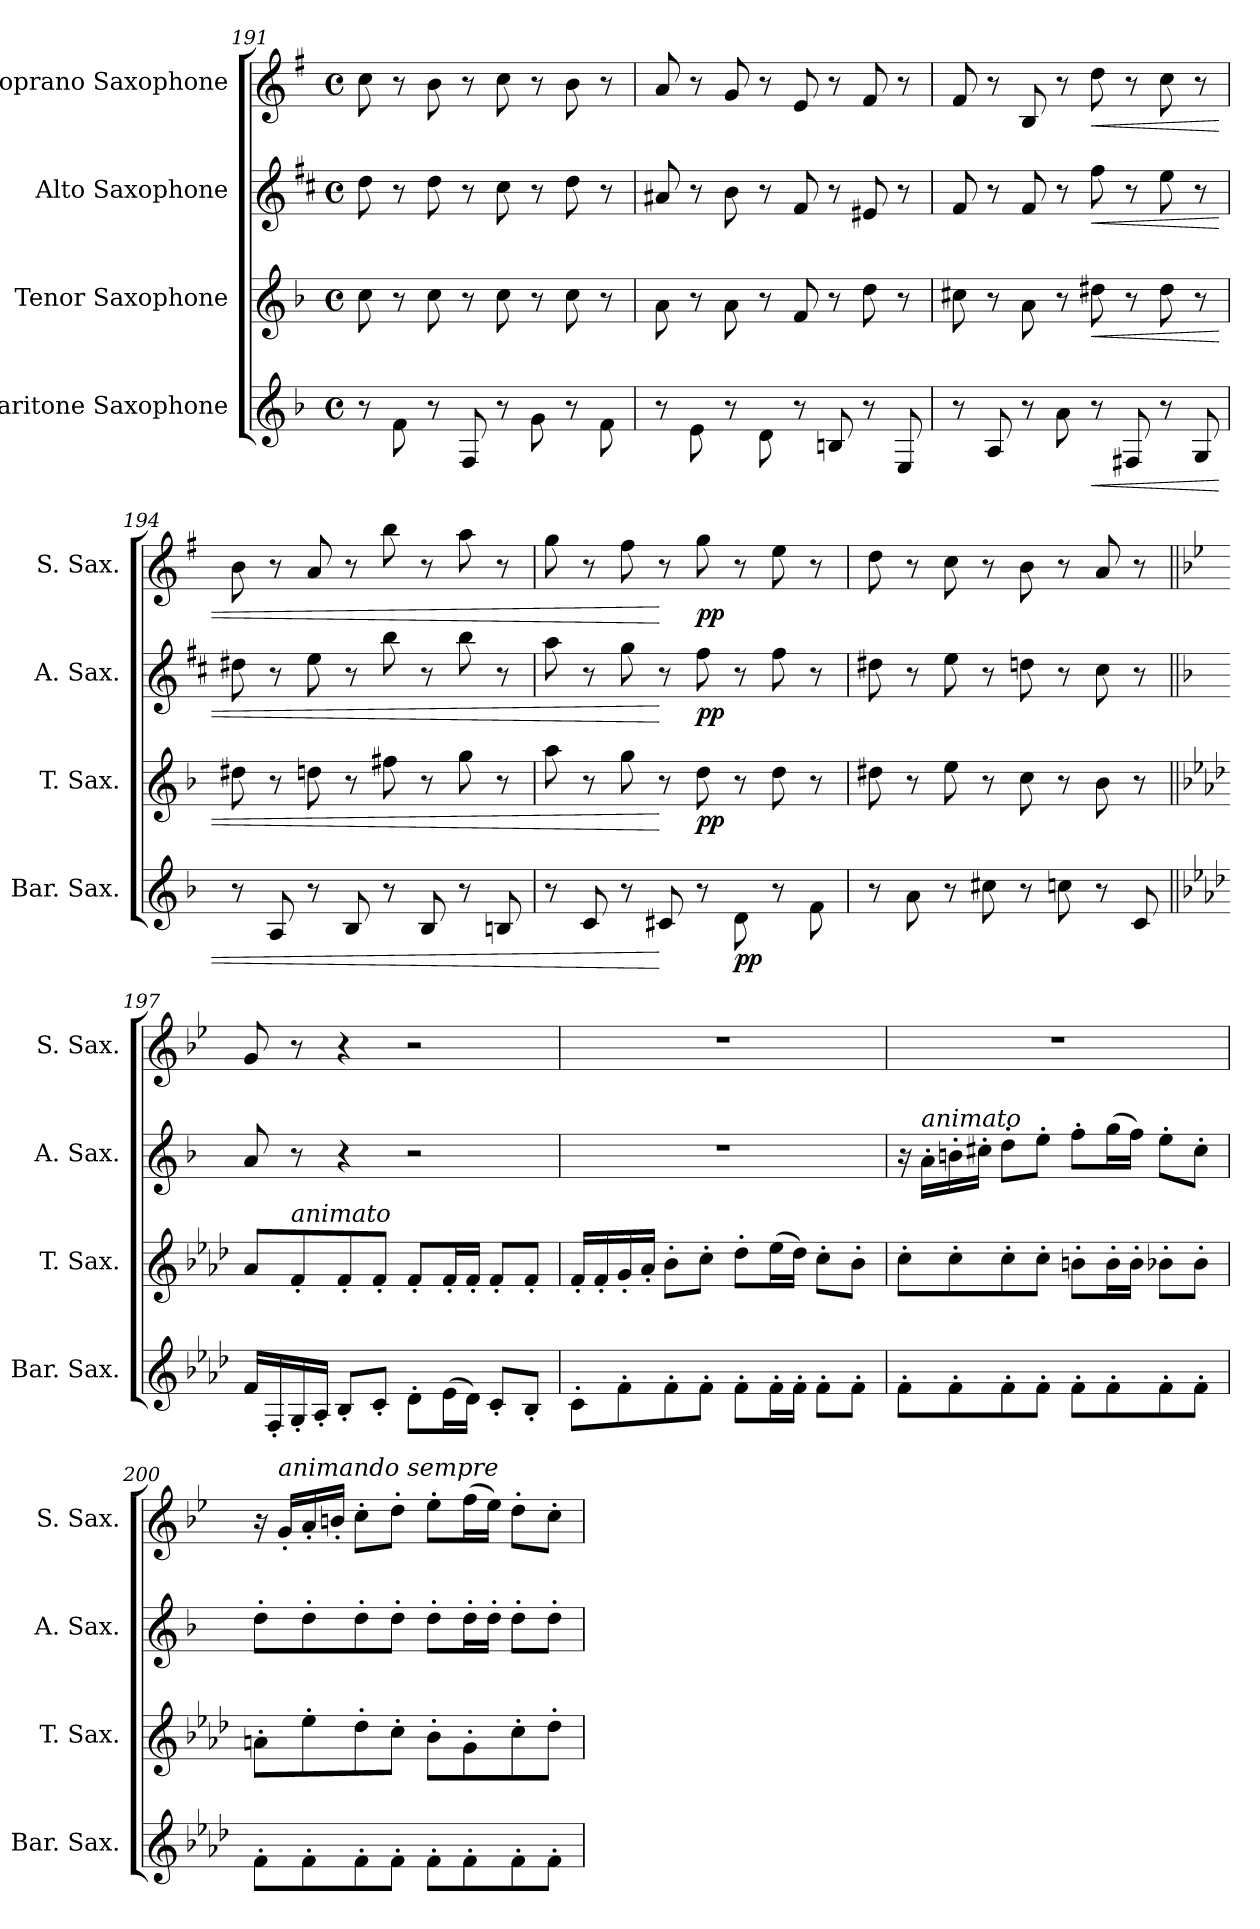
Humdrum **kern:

**kern	**dynam	**kern	**dynam	**kern	**dynam	**kern	**dynam
*part4	*part4	*part3	*part3	*part2	*part2	*part1	*part1
*staff4	*staff4	*staff3	*staff3	*staff2	*staff2	*staff1	*staff1
*I"Baritone Saxophone	*	*I"Tenor Saxophone	*	*I"Alto Saxophone	*	*I"Soprano Saxophone	*
*I'Bar. Sax.	*	*I'T. Sax.	*	*I'A. Sax.	*	*I'S. Sax.	*
*clefG2	*	*clefG2	*	*clefG2	*	*clefG2	*
*ITrd12c21	*	*ITrd8c14	*	*ITrd5c9	*	*ITrd1c2	*
*k[b-]	*	*k[b-]	*	*k[b-]	*	*k[b-]	*
*M4/4	*	*M4/4	*	*M4/4	*	*M4/4	*
*met(c)	*	*met(c)	*	*met(c)	*	*met(c)	*
=191	=191	=191	=191	=191	=191	=191	=191
8r	.	8c\	.	8f\	.	8b-\	.
8F\	.	8r	.	8r	.	8r	.
8r	.	8c\	.	8f\	.	8a\	.
8FF/	.	8r	.	8r	.	8r	.
8r	.	8c\	.	8e\	.	8b-\	.
8G\	.	8r	.	8r	.	8r	.
8r	.	8c\	.	8f\	.	8a\	.
8F\	.	8r	.	8r	.	8r	.
=192	=192	=192	=192	=192	=192	=192	=192
8r	.	8A\	.	8c#X/	.	8g/	.
8E\	.	8r	.	8r	.	8r	.
8r	.	8A\	.	8d\	.	8f/	.
8D\	.	8r	.	8r	.	8r	.
8r	.	8F/	.	8A/	.	8d/	.
8BBn/	.	8r	.	8r	.	8r	.
8r	.	8d\	.	8G#X/	.	8e/	.
8EE/	.	8r	.	8r	.	8r	.
=193	=193	=193	=193	=193	=193	=193	=193
8r	.	8c#X\	.	8A/	.	8e/	.
8AA/	.	8r	.	8r	.	8r	.
8r	.	8A\	.	8A/	.	8A/	.
8A\	.	8r	.	8r	.	8r	.
!	!LO:HP:b	!	!LO:HP:b	!	!LO:HP:b	!	!LO:HP:b
8r	<	8d#X\	<	8a\	<	8cc\	<
8FF#X/	.	8r	.	8r	.	8r	.
8r	.	8d#\	.	8g\	.	8b-\	.
8GG/	.	8r	.	8r	.	8r	.
!!LO:LB:g=z
=194	=194	=194	=194	=194	=194	=194	=194
8r	.	8d#X\	.	8f#X\	.	8a\	.
8AA/	.	8r	.	8r	.	8r	.
8r	.	8dn\	.	8g\	.	8g/	.
8BB-/	.	8r	.	8r	.	8r	.
8r	.	8f#X\	.	8dd\	.	8aa\	.
8BB-/	.	8r	.	8r	.	8r	.
8r	.	8g\	.	8dd\	.	8gg\	.
8BBn/	.	8r	.	8r	.	8r	.
=195	=195	=195	=195	=195	=195	=195	=195
8r	.	8a\	.	8cc\	.	8ff\	.
8C/	.	8r	.	8r	.	8r	.
8r	.	8g\	.	8b-\	.	8ee\	.
8C#X/	[	8r	[	8r	[	8r	[
!	!	!	!LO:DY:b	!	!LO:DY:b	!	!LO:DY:b
8r	.	8d\	pp	8a\	pp	8ff\	pp
!	!LO:DY:b	!	!	!	!	!	!
8D\	pp	8r	.	8r	.	8r	.
8r	.	8d\	.	8a\	.	8dd\	.
8F\	.	8r	.	8r	.	8r	.
=196	=196	=196	=196	=196	=196	=196	=196
8r	.	8d#X\	.	8f#X\	.	8cc\	.
8A\	.	8r	.	8r	.	8r	.
8r	.	8e\	.	8g\	.	8b-\	.
8c#X\	.	8r	.	8r	.	8r	.
8r	.	8c\	.	8fn\	.	8a\	.
8cn\	.	8r	.	8r	.	8r	.
8r	.	8B-\	.	8e\	.	8g/	.
8C/	.	8r	.	8r	.	8r	.
!!LO:PB:g=z
=197||	=197||	=197||	=197||	=197||	=197||	=197||	=197||
*k[b-e-a-d-]	*	*k[b-e-a-d-]	*	*k[b-e-a-d-]	*	*k[b-e-a-d-]	*
16F/LL	.	8A-/L	.	8c/	.	8f/	.
16FF'/	.	.	.	.	.	.	.
!	!	!LO:TX:a:i:t=animato	!	!	!	!	!
16GG'/	.	8F'/	.	8r	.	8r	.
16AA-'/JJ	.	.	.	.	.	.	.
8BB-'/L	.	8F'/	.	4r	.	4r	.
8C'/J	.	8F'/J	.	.	.	.	.
8D-'\L	.	8F'/L	.	2r	.	2r	.
(>16E-\L	.	16F'/L	.	.	.	.	.
16D-\JJ)	.	16F'/JJ	.	.	.	.	.
8C'/L	.	8F'/L	.	.	.	.	.
8BB-'/J	.	8F'/J	.	.	.	.	.
=198	=198	=198	=198	=198	=198	=198	=198
8C'\L	.	16F'/LL	.	1r	.	1r	.
.	.	16F'/	.	.	.	.	.
8F'\	.	16G'/	.	.	.	.	.
.	.	16A-'/JJ	.	.	.	.	.
8F'\	.	8B-'\L	.	.	.	.	.
8F'\J	.	8c'\J	.	.	.	.	.
8F'\L	.	8d-'\L	.	.	.	.	.
16F'\L	.	(>16e-\L	.	.	.	.	.
16F'\JJ	.	16d-\JJ)	.	.	.	.	.
8F'\L	.	8c'\L	.	.	.	.	.
8F'\J	.	8B-'\J	.	.	.	.	.
=199	=199	=199	=199	=199	=199	=199	=199
8F'\L	.	8c'\L	.	16r	.	1r	.
!	!	!	!	!LO:TX:a:i:t=animato	!	!	!
.	.	.	.	16c'\LL	.	.	.
8F'\	.	8c'\	.	16dn'\	.	.	.
.	.	.	.	16en'\JJ	.	.	.
8F'\	.	8c'\	.	8f'\L	.	.	.
8F'\J	.	8c'\J	.	8g'\J	.	.	.
8F'\L	.	8Bn'\L	.	8a-'\L	.	.	.
8F'\	.	16B'\L	.	(>16b-\L	.	.	.
.	.	16B'\JJ	.	16a-\JJ)	.	.	.
8F'\	.	8B-X'\L	.	8g'\L	.	.	.
8F'\J	.	8B-'\J	.	8e'\J	.	.	.
!!LO:LB:g=z
=200	=200	=200	=200	=200	=200	=200	=200
8F'\L	.	8An'\L	.	8f'\L	.	16r	.
!	!	!	!	!	!	!LO:TX:a:i:t=animando sempre	!
.	.	.	.	.	.	16f'/LL	.
8F'\	.	8e-'\	.	8f'\	.	16g'/	.
.	.	.	.	.	.	16an'/JJ	.
8F'\	.	8d-'\	.	8f'\	.	8b-'\L	.
8F'\J	.	8c'\J	.	8f'\J	.	8cc'\J	.
8F'\L	.	8B-'\L	.	8f'\L	.	8dd-'\L	.
8F'\	.	8G'\	.	16f'\L	.	(>16ee-\L	.
.	.	.	.	16f'\JJ	.	16dd-\JJ)	.
8F'\	.	8c'\	.	8f'\L	.	8cc'\L	.
8F'\J	.	8d-'\J	.	8f'\J	.	8b-'\J	.
=	=	=	=	=	=	=	=
*-	*-	*-	*-	*-	*-	*-	*-
